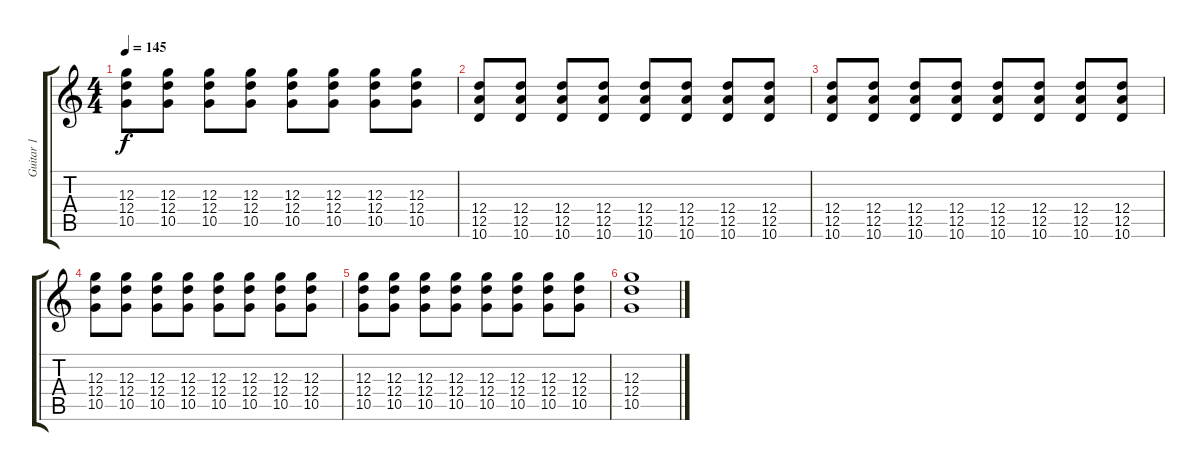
\track ("Guitar 1" "Guitar 1") {instrument overdrivenguitar}
\staff {score tabs}
\tuning (E4 B3 G3 D3 A2 E2) {hide}
\ts (4 4)
\tempo 145
\clef g2
\ks c
(12.3 12.4 10.5).8{dy f} (12.3 12.4 10.5).8 (12.3 12.4 10.5).8 (12.3 12.4 10.5).8 (12.3 12.4 10.5).8 (12.3 12.4 10.5).8 (12.3 12.4 10.5).8 (12.3 12.4 10.5).8 |
(12.4 12.5 10.6).8 (12.4 12.5 10.6).8 (12.4 12.5 10.6).8 (12.4 12.5 10.6).8 (12.4 12.5 10.6).8 (12.4 12.5 10.6).8 (12.4 12.5 10.6).8 (12.4 12.5 10.6).8 |
(12.4 12.5 10.6).8 (12.4 12.5 10.6).8 (12.4 12.5 10.6).8 (12.4 12.5 10.6).8 (12.4 12.5 10.6).8 (12.4 12.5 10.6).8 (12.4 12.5 10.6).8 (12.4 12.5 10.6).8 |
(12.3 12.4 10.5).8 (12.3 12.4 10.5).8 (12.3 12.4 10.5).8 (12.3 12.4 10.5).8 (12.3 12.4 10.5).8 (12.3 12.4 10.5).8 (12.3 12.4 10.5).8 (12.3 12.4 10.5).8 |
(12.3 12.4 10.5).8 (12.3 12.4 10.5).8 (12.3 12.4 10.5).8 (12.3 12.4 10.5).8 (12.3 12.4 10.5).8 (12.3 12.4 10.5).8 (12.3 12.4 10.5).8 (12.3 12.4 10.5).8 |
(12.3 12.4 10.5).1
